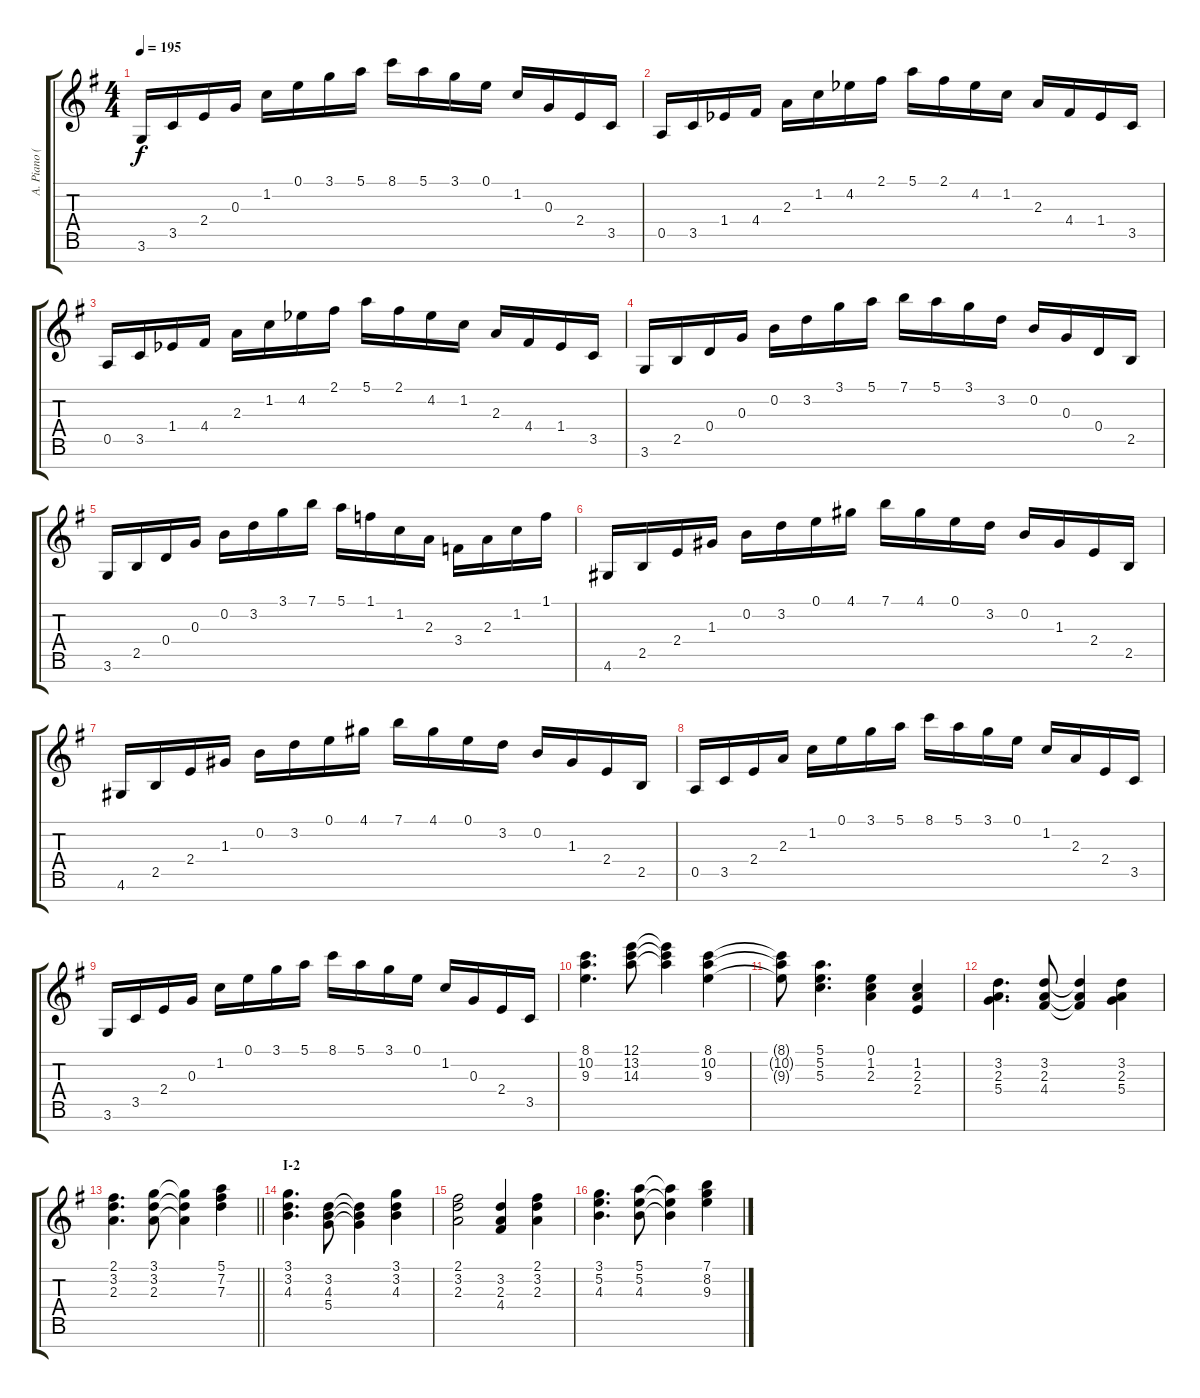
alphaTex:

\track ("A. Piano (Right Hand)" "A. Piano (") {instrument acousticgrandpiano}
\staff {score tabs}
\tuning (E5 B4 G4 D4 A3 E3 B2) {hide}
\ts (4 4)
\tempo 195
\clef g2
\ks g
3.6.16{dy f} 3.5.16 2.4.16 0.3.16 1.2.16 0.1.16 3.1.16 5.1.16 8.1.16 5.1.16 3.1.16 0.1.16 1.2.16 0.3.16 2.4.16 3.5.16 |
0.5.16 3.5.16 1.4{acc b}.16 4.4.16 2.3.16 1.2.16 4.2{acc b}.16 2.1.16 5.1.16 2.1.16 4.2{acc b}.16 1.2.16 2.3.16 4.4.16 1.4{acc b}.16 3.5.16 |
0.5.16 3.5.16 1.4{acc b}.16 4.4.16 2.3.16 1.2.16 4.2{acc b}.16 2.1.16 5.1.16 2.1.16 4.2{acc b}.16 1.2.16 2.3.16 4.4.16 1.4{acc b}.16 3.5.16 |
3.6.16 2.5.16 0.4.16 0.3.16 0.2.16 3.2.16 3.1.16 5.1.16 7.1.16 5.1.16 3.1.16 3.2.16 0.2.16 0.3.16 0.4.16 2.5.16 |
3.6.16 2.5.16 0.4.16 0.3.16 0.2.16 3.2.16 3.1.16 7.1.16 5.1.16 1.1.16 1.2.16 2.3.16 3.4.16 2.3.16 1.2.16 1.1.16 |
4.6.16 2.5.16 2.4.16 1.3.16 0.2.16 3.2.16 0.1.16 4.1.16 7.1.16 4.1.16 0.1.16 3.2.16 0.2.16 1.3.16 2.4.16 2.5.16 |
4.6.16 2.5.16 2.4.16 1.3.16 0.2.16 3.2.16 0.1.16 4.1.16 7.1.16 4.1.16 0.1.16 3.2.16 0.2.16 1.3.16 2.4.16 2.5.16 |
0.5.16 3.5.16 2.4.16 2.3.16 1.2.16 0.1.16 3.1.16 5.1.16 8.1.16 5.1.16 3.1.16 0.1.16 1.2.16 2.3.16 2.4.16 3.5.16 |
3.6.16 3.5.16 2.4.16 0.3.16 1.2.16 0.1.16 3.1.16 5.1.16 8.1.16 5.1.16 3.1.16 0.1.16 1.2.16 0.3.16 2.4.16 3.5.16 |
(8.1 10.2 9.3).4{d} (12.1 13.2 14.3).8 (12.1{t} 13.2{t} 14.3{t}).4 (8.1 10.2 9.3).4 |
(8.1{t} 10.2{t} 9.3{t}).8 (5.1 5.2 5.3).4{d} (0.1 1.2 2.3).4 (1.2 2.3 2.4).4 |
(3.2 2.3 5.4).4{d} (3.2 2.3 4.4).8 (3.2{t} 2.3{t} 4.4{t}).4 (3.2 2.3 5.4).4 |
\barLineRight lightlight
(2.1 3.2 2.3).4{d} (3.1 3.2 2.3).8 (3.1{t} 3.2{t} 2.3{t}).4 (5.1 7.2 7.3).4 |
\section ("" "I-2")
(3.1 3.2 4.3).4{d} (3.2 4.3 5.4).8 (3.2{t} 4.3{t} 5.4{t}).4 (3.1 3.2 4.3).4 |
(2.1 3.2 2.3).2 (3.2 2.3 4.4).4 (2.1 3.2 2.3).4 |
(3.1 5.2 4.3).4{d} (5.1 5.2 4.3).8 (5.1{t} 5.2{t} 4.3{t}).4 (7.1 8.2 9.3).4
